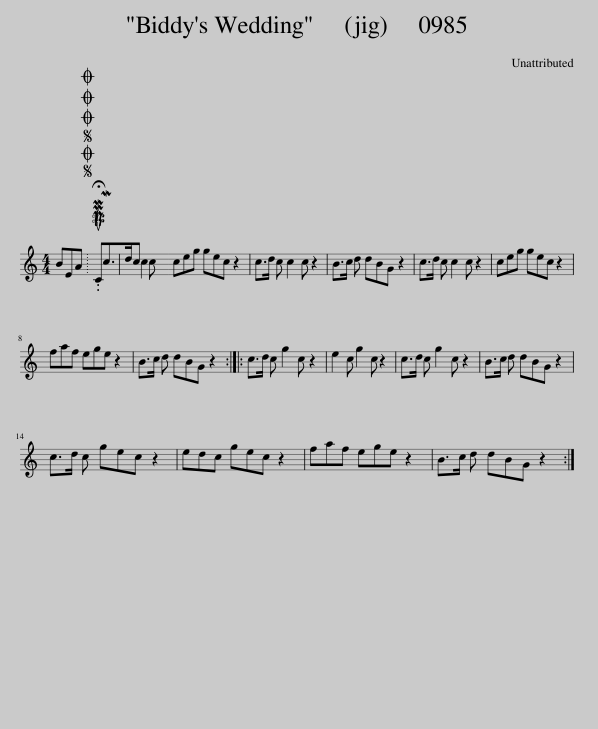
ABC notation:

X:1
L:1/8
M:4/4
I:linebreak $
K:C
V:1 treble
V:1
 BEA |SOSOOO .!fermata!PMTuCMc>dc c2 c | ceg gec z2 | c>d c c2 c z2 | B>c d dBG z2 | %5
 c>d c c2 c z2 | ceg gec z2 |$ faf ege z2 | B>c d dBG z2 :: c>d c g2 c z2 | %10
 e2 c g2 c z2 | c>d c g2 c z2 | B>c d dBG z2 |$ c>d c gec z2 | edc gec z2 | %15
 faf ege z2 | B>c d dBG z2 :| %17
